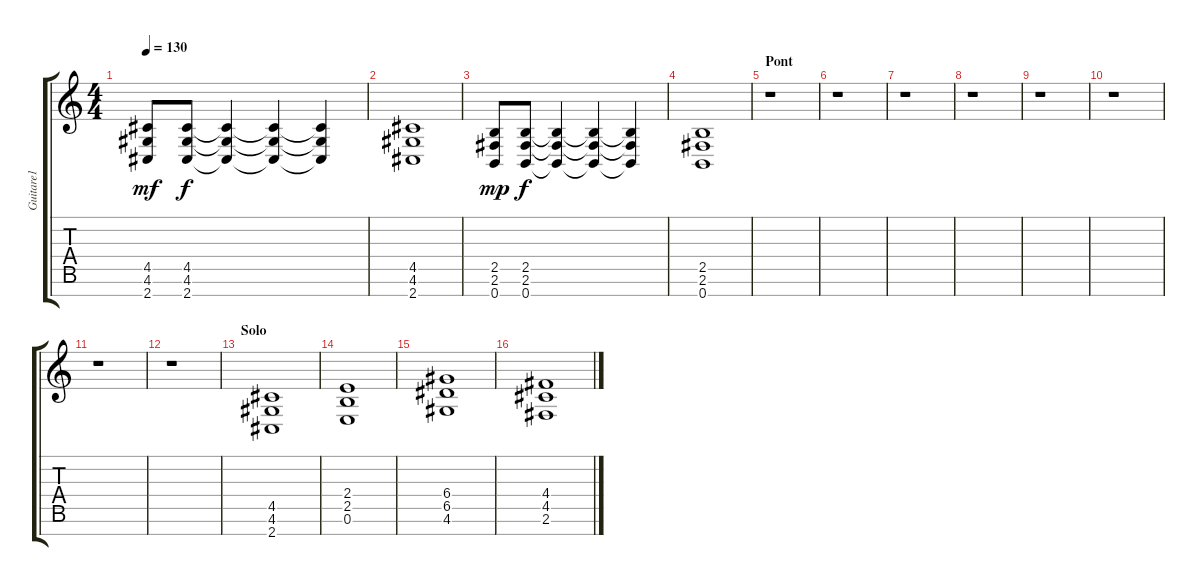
\track ("Guitare1" "Guitare1") {instrument distortionguitar}
\staff {score tabs}
\tuning (E4 B3 G3 D3 A2 E2 B1) {hide}
\ts (4 4)
\tempo 130
\clef g2
\ks c
(4.5 4.6 2.7).8{dy mf} (4.5 4.6 2.7).8{dy f} (4.5{t} 4.6{t} 2.7{t}).4 (4.5{t} 4.6{t} 2.7{t}).4 (4.5{t} 4.6{t} 2.7{t}).4 |
(4.5 4.6 2.7).1 |
(2.5 2.6 0.7).8{dy mp} (2.5 2.6 0.7).8{dy f} (2.5{t} 2.6{t} 0.7{t}).4 (2.5{t} 2.6{t} 0.7{t}).4 (2.5{t} 2.6{t} 0.7{t}).4 |
(2.5 2.6 0.7).1 |
\section ("" "Pont")
r.1 |
r.1 |
r.1 |
r.1 |
r.1 |
r.1 |
r.1 |
r.1 |
\section ("" "Solo")
(4.5 4.6 2.7).1 |
(2.4 2.5 0.6).1 |
(6.4 6.5 4.6).1 |
(4.4 4.5 2.6).1
